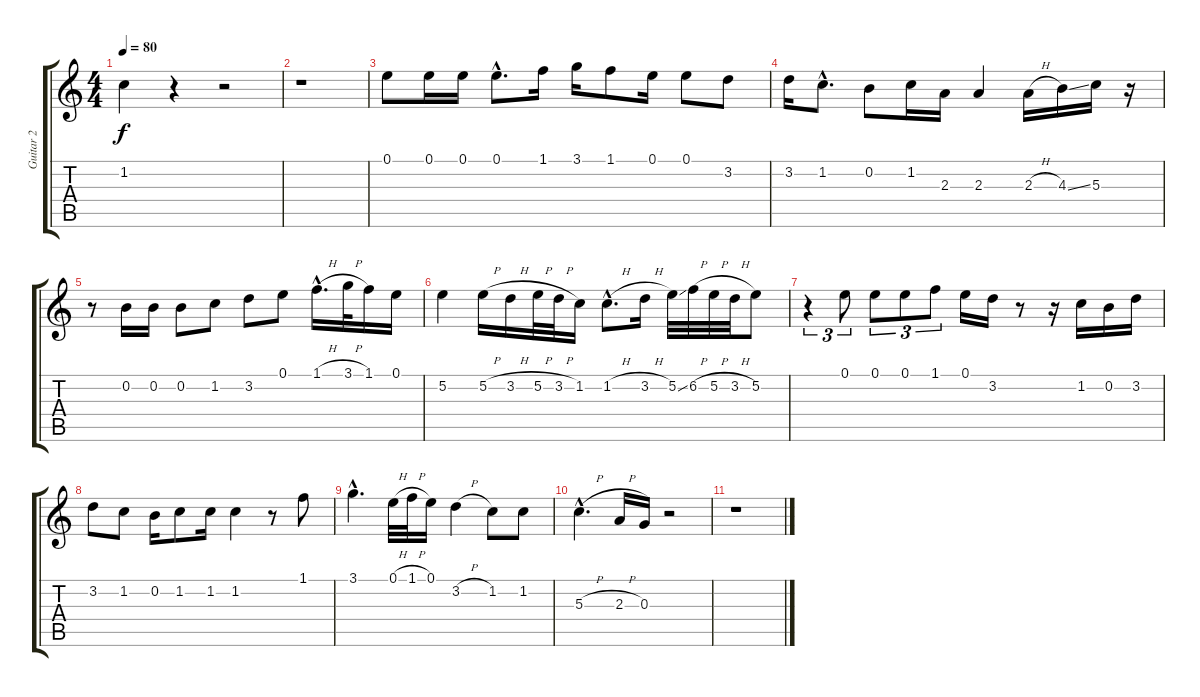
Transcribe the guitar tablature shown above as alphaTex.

\track ("Guitar 2" "Guitar 2") {instrument overdrivenguitar}
\staff {score tabs}
\tuning (E4 B3 G3 D3 A2 E2) {hide}
\ts (4 4)
\tempo 80
\clef g2
\ks c
1.2.4{dy f} r.4 r.2 |
r.1 |
0.1.8 0.1.16 0.1.16 0.1{hac}.8{d} 1.1.16 3.1.16 1.1.8 0.1.16 0.1.8 3.2.8 |
3.2.16 1.2{hac}.8{d} 0.2.8 1.2.16 2.3.16 2.3.4 2.3{h}.16 4.3{ss}.16 5.3.16 r.16 |
r.8 0.2.16 0.2.16 0.2.8 1.2.8 3.2.8 0.1.8 1.1{h hac}.16{d} 3.1{h}.32 1.1.16 0.1.16 |
5.2.4 5.2{h}.16 3.2{h}.16 5.2{h}.32 3.2{h}.32 1.2.16 1.2{h hac}.8{d} 3.2{h}.16 5.2{ss}.32 6.2{h}.32 5.2{h}.32 3.2{h}.32 5.2.8 |
r.4{tu (3 2)} 0.1.8{tu (3 2)} 0.1.8{tu (3 2)} 0.1.8{tu (3 2)} 1.1.8{tu (3 2)} 0.1.16 3.2.16 r.8 r.16 1.2.16 0.2.16 3.2.16 |
3.2.8 1.2.8 0.2.16 1.2.8 1.2.16 1.2.4 r.8 1.1.8 |
3.1{hac}.4{d} 0.1{h}.32 1.1{h}.32 0.1.16 3.2{h}.4 1.2.8 1.2.8 |
5.3{h hac}.4{d} 2.3{h}.16 0.3.16 r.2 |
r.1
